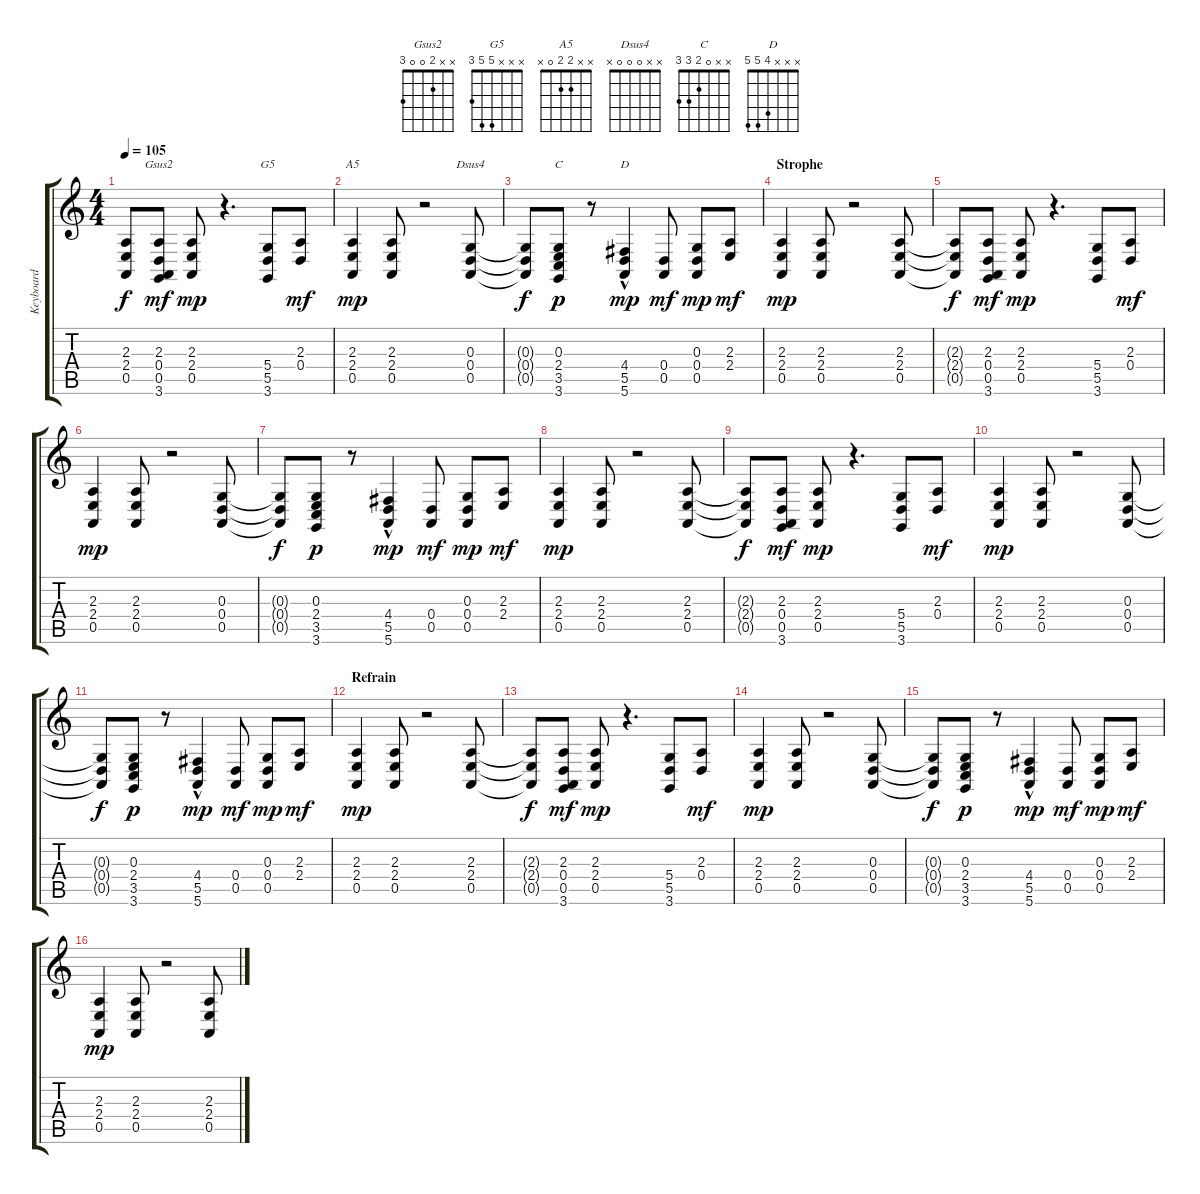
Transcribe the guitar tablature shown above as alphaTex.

\track ("Keyboard" "Keyboard") {instrument acousticgrandpiano}
\staff {score tabs}
\tuning (E4 B3 G3 D3 A2 E2) {hide}
\chord ("Gsus2" x x 2 0 0 3)
\chord ("G5" x x x 5 5 3)
\chord ("A5" x x 2 2 0 x)
\chord ("Dsus4" x x 0 0 0 x)
\chord ("C" x x 0 2 3 3)
\chord ("D" x x x 4 5 5)
\ts (4 4)
\tempo 105
\clef g2
\ks c
(2.3{t} 2.4{t} 0.5{t}).8{dy f} (2.3 0.4 0.5 3.6).8{ch "Gsus2" dy mf} (2.3 2.4 0.5).8{dy mp} r.4{d} (5.4 5.5 3.6).8{ch "G5"} (2.3 0.4).8{dy mf} |
(2.3 2.4 0.5).4{ch "A5" dy mp} (2.3 2.4 0.5).8 r.2 (0.3 0.4 0.5).8{ch "Dsus4"} |
(0.3{t} 0.4{t} 0.5{t}).8{dy f} (0.3 2.4 3.5 3.6).8{ch "C" dy p} r.8 (4.4{hac} 5.5 5.6).4{ch "D" dy mp} (0.4 0.5).8{dy mf} (0.3 0.4 0.5).8{dy mp} (2.3 2.4).8{dy mf} |
\section ("" "Strophe")
(2.3 2.4 0.5).4{dy mp} (2.3 2.4 0.5).8 r.2 (2.3 2.4 0.5).8 |
(2.3{t} 2.4{t} 0.5{t}).8{dy f} (2.3 0.4 0.5 3.6).8{dy mf} (2.3 2.4 0.5).8{dy mp} r.4{d} (5.4 5.5 3.6).8 (2.3 0.4).8{dy mf} |
(2.3 2.4 0.5).4{dy mp} (2.3 2.4 0.5).8 r.2 (0.3 0.4 0.5).8 |
(0.3{t} 0.4{t} 0.5{t}).8{dy f} (0.3 2.4 3.5 3.6).8{dy p} r.8 (4.4{hac} 5.5 5.6).4{dy mp} (0.4 0.5).8{dy mf} (0.3 0.4 0.5).8{dy mp} (2.3 2.4).8{dy mf} |
(2.3 2.4 0.5).4{dy mp} (2.3 2.4 0.5).8 r.2 (2.3 2.4 0.5).8 |
(2.3{t} 2.4{t} 0.5{t}).8{dy f} (2.3 0.4 0.5 3.6).8{dy mf} (2.3 2.4 0.5).8{dy mp} r.4{d} (5.4 5.5 3.6).8 (2.3 0.4).8{dy mf} |
(2.3 2.4 0.5).4{dy mp} (2.3 2.4 0.5).8 r.2 (0.3 0.4 0.5).8 |
(0.3{t} 0.4{t} 0.5{t}).8{dy f} (0.3 2.4 3.5 3.6).8{dy p} r.8 (4.4{hac} 5.5 5.6).4{dy mp} (0.4 0.5).8{dy mf} (0.3 0.4 0.5).8{dy mp} (2.3 2.4).8{dy mf} |
\section ("" "Refrain")
(2.3 2.4 0.5).4{dy mp} (2.3 2.4 0.5).8 r.2 (2.3 2.4 0.5).8 |
(2.3{t} 2.4{t} 0.5{t}).8{dy f} (2.3 0.4 0.5 3.6).8{dy mf} (2.3 2.4 0.5).8{dy mp} r.4{d} (5.4 5.5 3.6).8 (2.3 0.4).8{dy mf} |
(2.3 2.4 0.5).4{dy mp} (2.3 2.4 0.5).8 r.2 (0.3 0.4 0.5).8 |
(0.3{t} 0.4{t} 0.5{t}).8{dy f} (0.3 2.4 3.5 3.6).8{dy p} r.8 (4.4{hac} 5.5 5.6).4{dy mp} (0.4 0.5).8{dy mf} (0.3 0.4 0.5).8{dy mp} (2.3 2.4).8{dy mf} |
(2.3 2.4 0.5).4{dy mp} (2.3 2.4 0.5).8 r.2 (2.3 2.4 0.5).8
